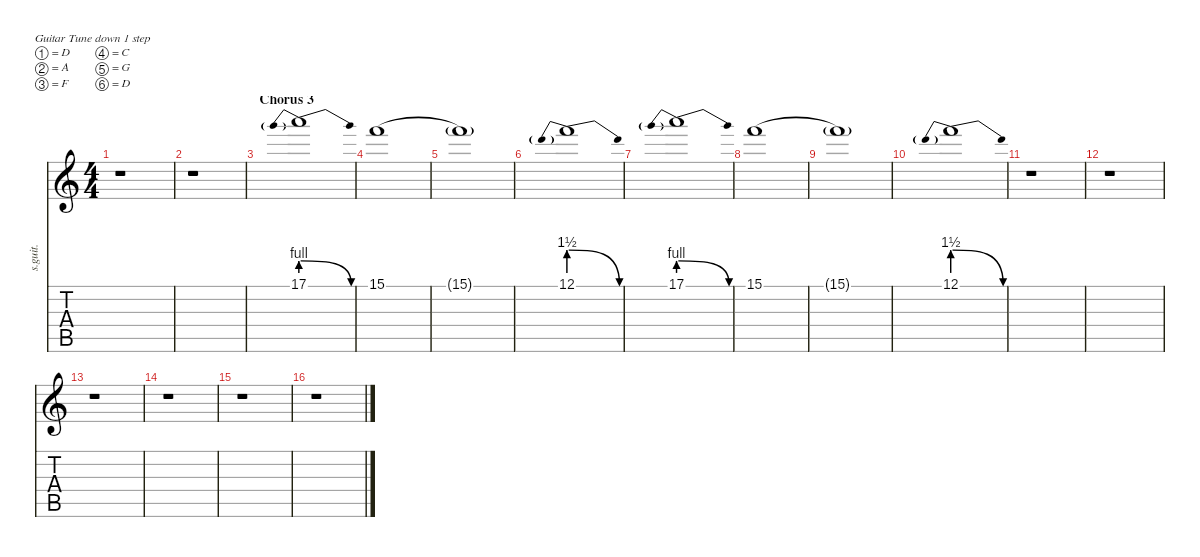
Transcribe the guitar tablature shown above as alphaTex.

\defaultSystemsLayout 4
\hideDynamics
\bracketExtendMode nobrackets
\track ("Extra Guitar Harmonies" "s.guit.") {instrument distortionguitar}
\staff {score tabs}
\tuning (D4 A3 F3 C3 G2 D2)
\ts (4 4)
\tempo (90 hide)
\clef g2
\ks c
r.1{dy f} |
\tempo (89 hide)
r.1 |
\section ("" "Chorus 3")
17.1{be (prebendrelease 0 4 30 0)}.1{lyrics (0 "") lyrics (1 "") lyrics (2 "") lyrics (3 "") lyrics (4 "")} |
15.1{be (hold 0 0 60 0)}.1{lyrics (0 "") lyrics (1 "") lyrics (2 "") lyrics (3 "") lyrics (4 "")} |
15.1{be (hold 0 0 60 0) t}.1{lyrics (0 "") lyrics (1 "") lyrics (2 "") lyrics (3 "") lyrics (4 "")} |
\tempo (90 hide)
12.1{be (prebendrelease 0 6 30 0)}.1{lyrics (0 "") lyrics (1 "") lyrics (2 "") lyrics (3 "") lyrics (4 "")} |
17.1{be (prebendrelease 0 4 30 0)}.1{lyrics (0 "") lyrics (1 "") lyrics (2 "") lyrics (3 "") lyrics (4 "")} |
15.1{be (hold 0 0 60 0)}.1{lyrics (0 "") lyrics (1 "") lyrics (2 "") lyrics (3 "") lyrics (4 "")} |
\tempo (89 hide)
15.1{be (hold 0 0 60 0) t}.1{lyrics (0 "") lyrics (1 "") lyrics (2 "") lyrics (3 "") lyrics (4 "")} |
\tempo (87 hide)
12.1{be (prebendrelease 0 6 30 0)}.1{lyrics (0 "") lyrics (1 "") lyrics (2 "") lyrics (3 "") lyrics (4 "")} |
r.1 |
\tempo (89 hide)
r.1 |
r.1 |
\tempo (90 hide)
r.1 |
\tempo (89 hide)
r.1 |
\tempo (90 hide)
r.1
